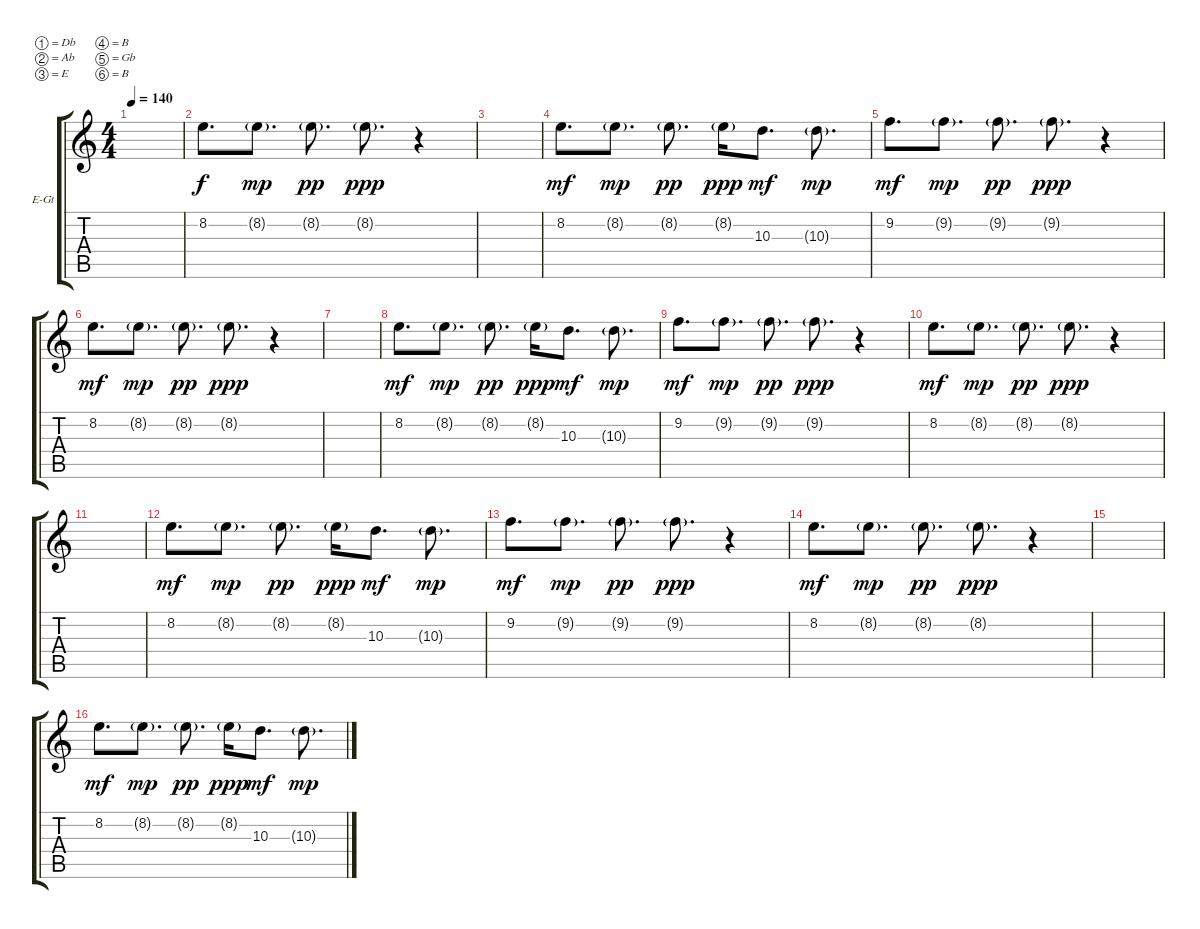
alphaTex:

\defaultSystemsLayout 4
\bracketExtendMode groupsimilarinstruments
\firstSystemTrackNameOrientation horizontal
\otherSystemsTrackNameOrientation horizontal
\track ("Electric Guitar" "E-Gt") {instrument distortionguitar}
\staff {score tabs}
\tuning (Db4 Ab3 E3 B2 Gb2 B1)
\ts (4 4)
\tempo 140
\clef g2
\ks c
|
8.2.8{d} 8.2{g}.8{d dy mp} 8.2{g}.8{d dy pp} 8.2{g}.8{d dy ppp} r.4 |
|
8.2.8{d dy mf} 8.2{g}.8{d dy mp} 8.2{g}.8{d dy pp} 8.2{g}.16{dy ppp} 10.3.8{d dy mf} 10.3{g}.8{d dy mp} |
9.2.8{d dy mf} 9.2{g}.8{d dy mp} 9.2{g}.8{d dy pp} 9.2{g}.8{d dy ppp} r.4 |
8.2.8{d dy mf} 8.2{g}.8{d dy mp} 8.2{g}.8{d dy pp} 8.2{g}.8{d dy ppp} r.4 |
|
8.2.8{d dy mf} 8.2{g}.8{d dy mp} 8.2{g}.8{d dy pp} 8.2{g}.16{dy ppp} 10.3.8{d dy mf} 10.3{g}.8{d dy mp} |
9.2.8{d dy mf} 9.2{g}.8{d dy mp} 9.2{g}.8{d dy pp} 9.2{g}.8{d dy ppp} r.4 |
8.2.8{d dy mf} 8.2{g}.8{d dy mp} 8.2{g}.8{d dy pp} 8.2{g}.8{d dy ppp} r.4 |
|
8.2.8{d dy mf} 8.2{g}.8{d dy mp} 8.2{g}.8{d dy pp} 8.2{g}.16{dy ppp} 10.3.8{d dy mf} 10.3{g}.8{d dy mp} |
9.2.8{d dy mf} 9.2{g}.8{d dy mp} 9.2{g}.8{d dy pp} 9.2{g}.8{d dy ppp} r.4 |
8.2.8{d dy mf} 8.2{g}.8{d dy mp} 8.2{g}.8{d dy pp} 8.2{g}.8{d dy ppp} r.4 |
|
8.2.8{d dy mf} 8.2{g}.8{d dy mp} 8.2{g}.8{d dy pp} 8.2{g}.16{dy ppp} 10.3.8{d dy mf} 10.3{g}.8{d dy mp}
